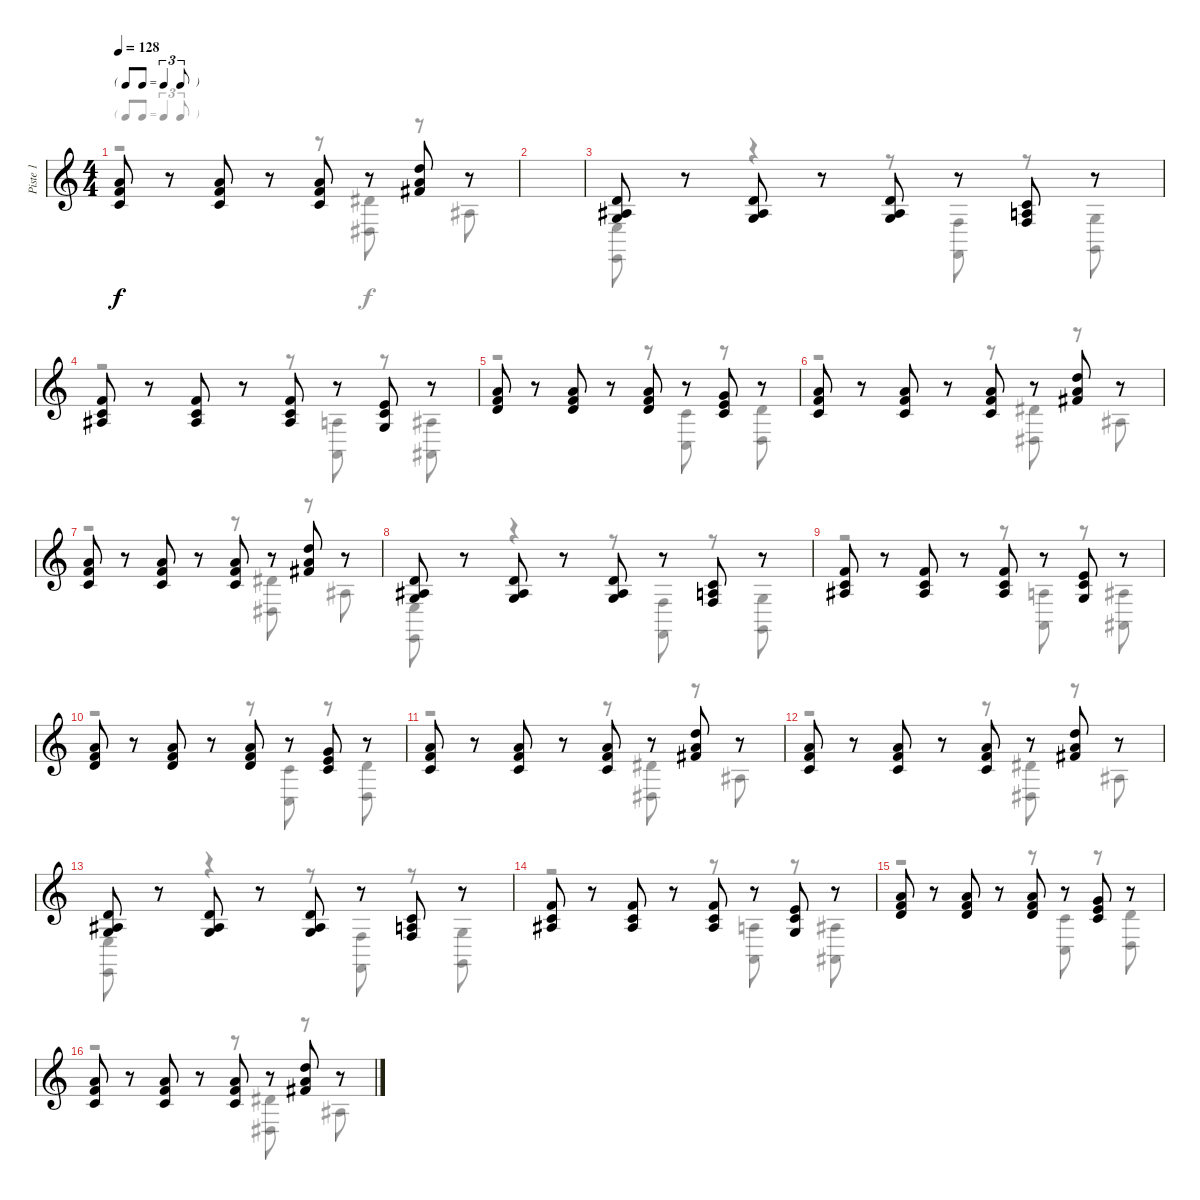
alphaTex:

\track ("Piste 1" "Piste 1") {instrument electricgrandpiano}
\staff {score}
\tuning (E4 B3 G3 D3 A2 E2) {hide}
\voice
\ts (4 4)
\tf triplet8th
\tempo 128
\clef g2
\ks c
(1.1 10.2 5.3).8{dy f} r.8 (1.1 1.2 14.3).8 r.8 (1.1 1.2 14.3).8 r.8 (5.1 7.2 19.3).8 r.8 |
|
(3.2 0.3 8.4).8 r.8 (3.2 0.3 8.4).8 r.8 (3.2 0.3 8.4).8 r.8 (1.2 2.3 3.4).8 r.8 |
(1.1 1.2 3.3).8 r.8 (1.1 1.2 3.3).8 r.8 (1.1 1.2 3.3).8 r.8 (0.1 1.2 0.3).8 r.8 |
(1.1 3.2 14.3).8 r.8 (1.1 3.2 14.3).8 r.8 (1.1 3.2 14.3).8 r.8 (0.1 1.2 12.3).8 r.8 |
(1.1 10.2 5.3).8 r.8 (1.1 1.2 14.3).8 r.8 (1.1 1.2 14.3).8 r.8 (5.1 7.2 19.3).8 r.8 |
(1.1 10.2 5.3).8 r.8 (1.1 1.2 14.3).8 r.8 (1.1 1.2 14.3).8 r.8 (5.1 7.2 19.3).8 r.8 |
(3.2 0.3 8.4).8 r.8 (3.2 0.3 8.4).8 r.8 (3.2 0.3 8.4).8 r.8 (1.2 2.3 3.4).8 r.8 |
(1.1 1.2 3.3).8 r.8 (1.1 1.2 3.3).8 r.8 (1.1 1.2 3.3).8 r.8 (0.1 1.2 0.3).8 r.8 |
(1.1 3.2 14.3).8 r.8 (1.1 3.2 14.3).8 r.8 (1.1 3.2 14.3).8 r.8 (0.1 1.2 12.3).8 r.8 |
(1.1 10.2 5.3).8 r.8 (1.1 1.2 14.3).8 r.8 (1.1 1.2 14.3).8 r.8 (5.1 7.2 19.3).8 r.8 |
(1.1 10.2 5.3).8 r.8 (1.1 1.2 14.3).8 r.8 (1.1 1.2 14.3).8 r.8 (5.1 7.2 19.3).8 r.8 |
(3.2 0.3 8.4).8 r.8 (3.2 0.3 8.4).8 r.8 (3.2 0.3 8.4).8 r.8 (1.2 2.3 3.4).8 r.8 |
(1.1 1.2 3.3).8 r.8 (1.1 1.2 3.3).8 r.8 (1.1 1.2 3.3).8 r.8 (0.1 1.2 0.3).8 r.8 |
(1.1 3.2 14.3).8 r.8 (1.1 3.2 14.3).8 r.8 (1.1 3.2 14.3).8 r.8 (0.1 1.2 12.3).8 r.8 |
(1.1 10.2 5.3).8 r.8 (1.1 1.2 14.3).8 r.8 (1.1 1.2 14.3).8 r.8 (5.1 7.2 19.3).8 r.8
\voice
\clef g2
\ottava regular
\simile none
\ks c
r.2{dy f} r.8 (4.2 1.4).8 r.8 3.3.8 |
|
(2.4 0.6).8 r.8 r.4 r.8 (3.4 1.6).8 r.8 (0.3 3.6).8 |
r.2 r.8 (2.3 0.5).8 r.8 (3.3 1.5).8 |
r.2 r.8 (1.2 3.5).8 r.8 (3.2 0.4).8 |
r.2 r.8 (4.2 1.4).8 r.8 3.3.8 |
r.2 r.8 (4.2 1.4).8 r.8 3.3.8 |
(2.4 0.6).8 r.8 r.4 r.8 (3.4 1.6).8 r.8 (0.3 3.6).8 |
r.2 r.8 (2.3 0.5).8 r.8 (3.3 1.5).8 |
r.2 r.8 (1.2 3.5).8 r.8 (3.2 0.4).8 |
r.2 r.8 (4.2 1.4).8 r.8 3.3.8 |
r.2 r.8 (4.2 1.4).8 r.8 3.3.8 |
(2.4 0.6).8 r.8 r.4 r.8 (3.4 1.6).8 r.8 (0.3 3.6).8 |
r.2 r.8 (2.3 0.5).8 r.8 (3.3 1.5).8 |
r.2 r.8 (1.2 3.5).8 r.8 (3.2 0.4).8 |
r.2 r.8 (4.2 1.4).8 r.8 3.3.8
